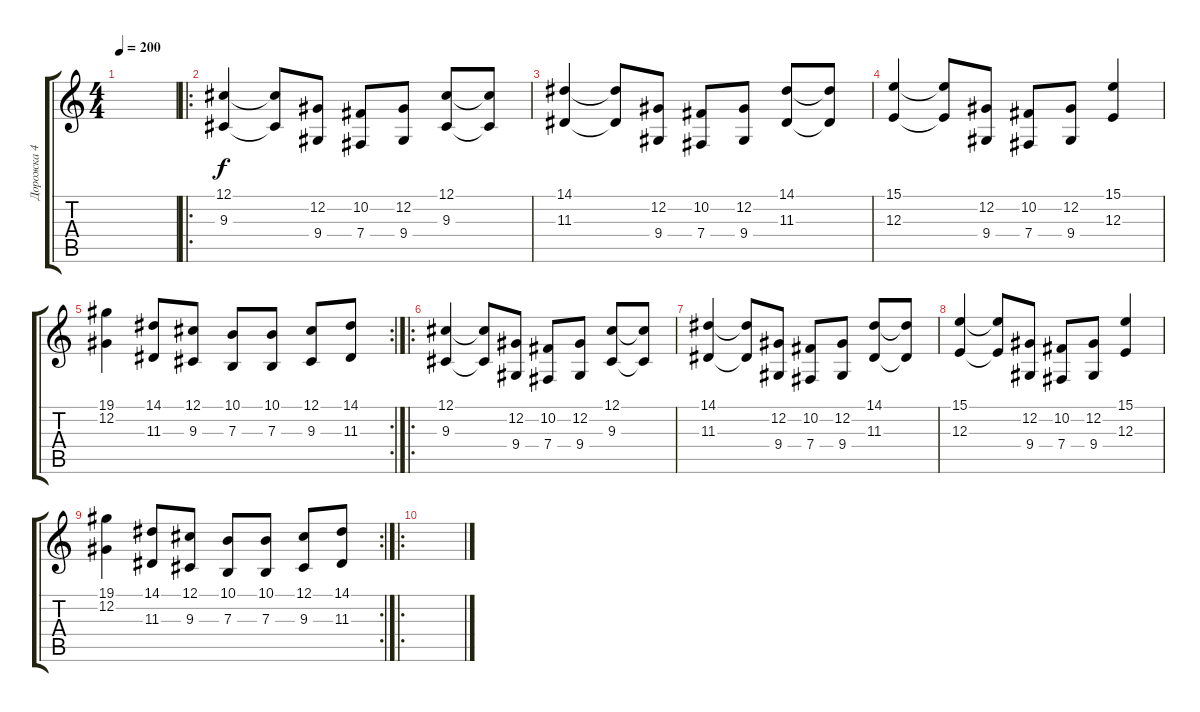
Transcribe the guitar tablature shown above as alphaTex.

\track ("Дорожка 4" "Дорожка 4") {instrument tremolostrings}
\staff {score tabs}
\tuning (Db4 Ab3 E3 B2 Gb2 Db2) {hide}
\ts (4 4)
\tempo 200
\clef g2
\ks c
|
\ro
(12.1 9.3).4 (12.1{t} 9.3{t}).8 (12.2 9.4).8 (10.2 7.4).8 (12.2 9.4).8 (12.1 9.3).8 (12.1{t} 9.3{t}).8 |
(14.1 11.3).4 (14.1{t} 11.3{t}).8 (12.2 9.4).8 (10.2 7.4).8 (12.2 9.4).8 (14.1 11.3).8 (14.1{t} 11.3{t}).8 |
(15.1 12.3).4 (15.1{t} 12.3{t}).8 (12.2 9.4).8 (10.2 7.4).8 (12.2 9.4).8 (15.1 12.3).4 |
\rc 2
(19.1 12.2).4 (14.1 11.3).8 (12.1 9.3).8 (10.1 7.3).8 (10.1 7.3).8 (12.1 9.3).8 (14.1 11.3).8 |
\ro
(12.1 9.3).4 (12.1{t} 9.3{t}).8 (12.2 9.4).8 (10.2 7.4).8 (12.2 9.4).8 (12.1 9.3).8 (12.1{t} 9.3{t}).8 |
(14.1 11.3).4 (14.1{t} 11.3{t}).8 (12.2 9.4).8 (10.2 7.4).8 (12.2 9.4).8 (14.1 11.3).8 (14.1{t} 11.3{t}).8 |
(15.1 12.3).4 (15.1{t} 12.3{t}).8 (12.2 9.4).8 (10.2 7.4).8 (12.2 9.4).8 (15.1 12.3).4 |
\rc 2
(19.1 12.2).4 (14.1 11.3).8 (12.1 9.3).8 (10.1 7.3).8 (10.1 7.3).8 (12.1 9.3).8 (14.1 11.3).8 |
\ro
